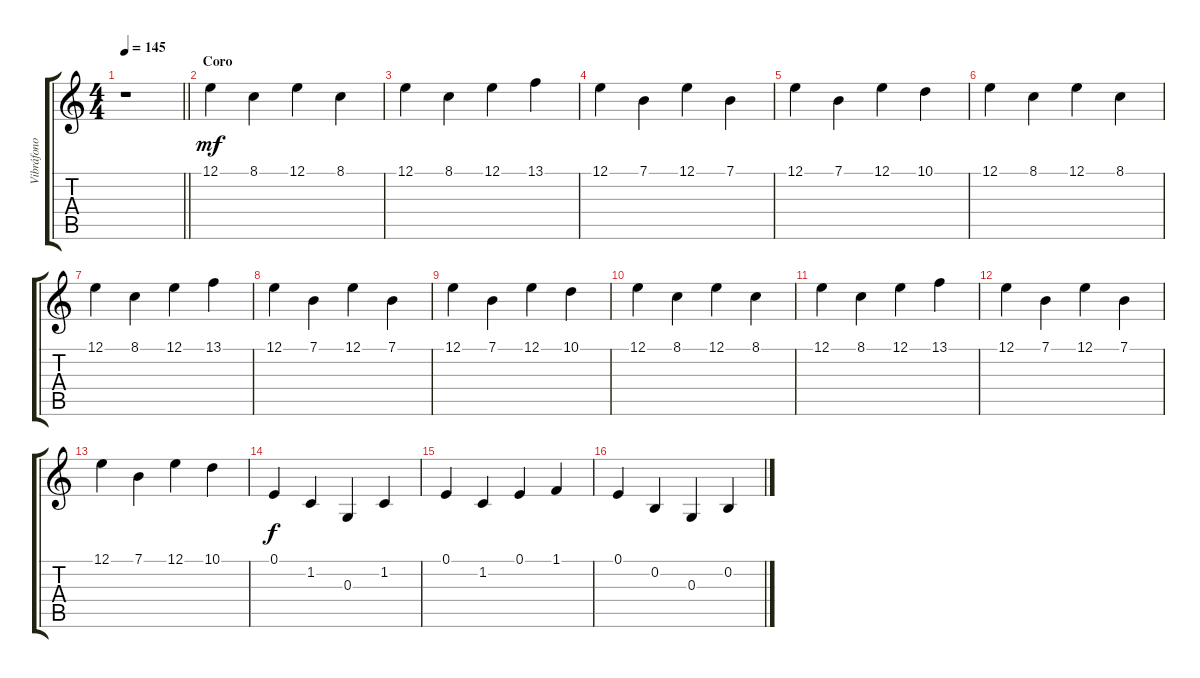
\track ("Vibráfono" "Vibráfono") {instrument vibraphone}
\staff {score tabs}
\tuning (E4 B3 G3 D3 A2 E2) {hide}
\ts (4 4)
\tempo 145
\clef g2
\barLineRight lightlight
\ks c
r.1{dy f} |
\section ("" "Coro")
12.1.4{dy mf} 8.1.4 12.1.4 8.1.4 |
12.1.4 8.1.4 12.1.4 13.1.4 |
12.1.4 7.1.4 12.1.4 7.1.4 |
12.1.4 7.1.4 12.1.4 10.1.4 |
12.1.4 8.1.4 12.1.4 8.1.4 |
12.1.4 8.1.4 12.1.4 13.1.4 |
12.1.4 7.1.4 12.1.4 7.1.4 |
12.1.4 7.1.4 12.1.4 10.1.4 |
12.1.4 8.1.4 12.1.4 8.1.4 |
12.1.4 8.1.4 12.1.4 13.1.4 |
12.1.4 7.1.4 12.1.4 7.1.4 |
12.1.4 7.1.4 12.1.4 10.1.4 |
0.1.4{dy f} 1.2.4 0.3.4 1.2.4 |
0.1.4 1.2.4 0.1.4 1.1.4 |
0.1.4 0.2.4 0.3.4 0.2.4
